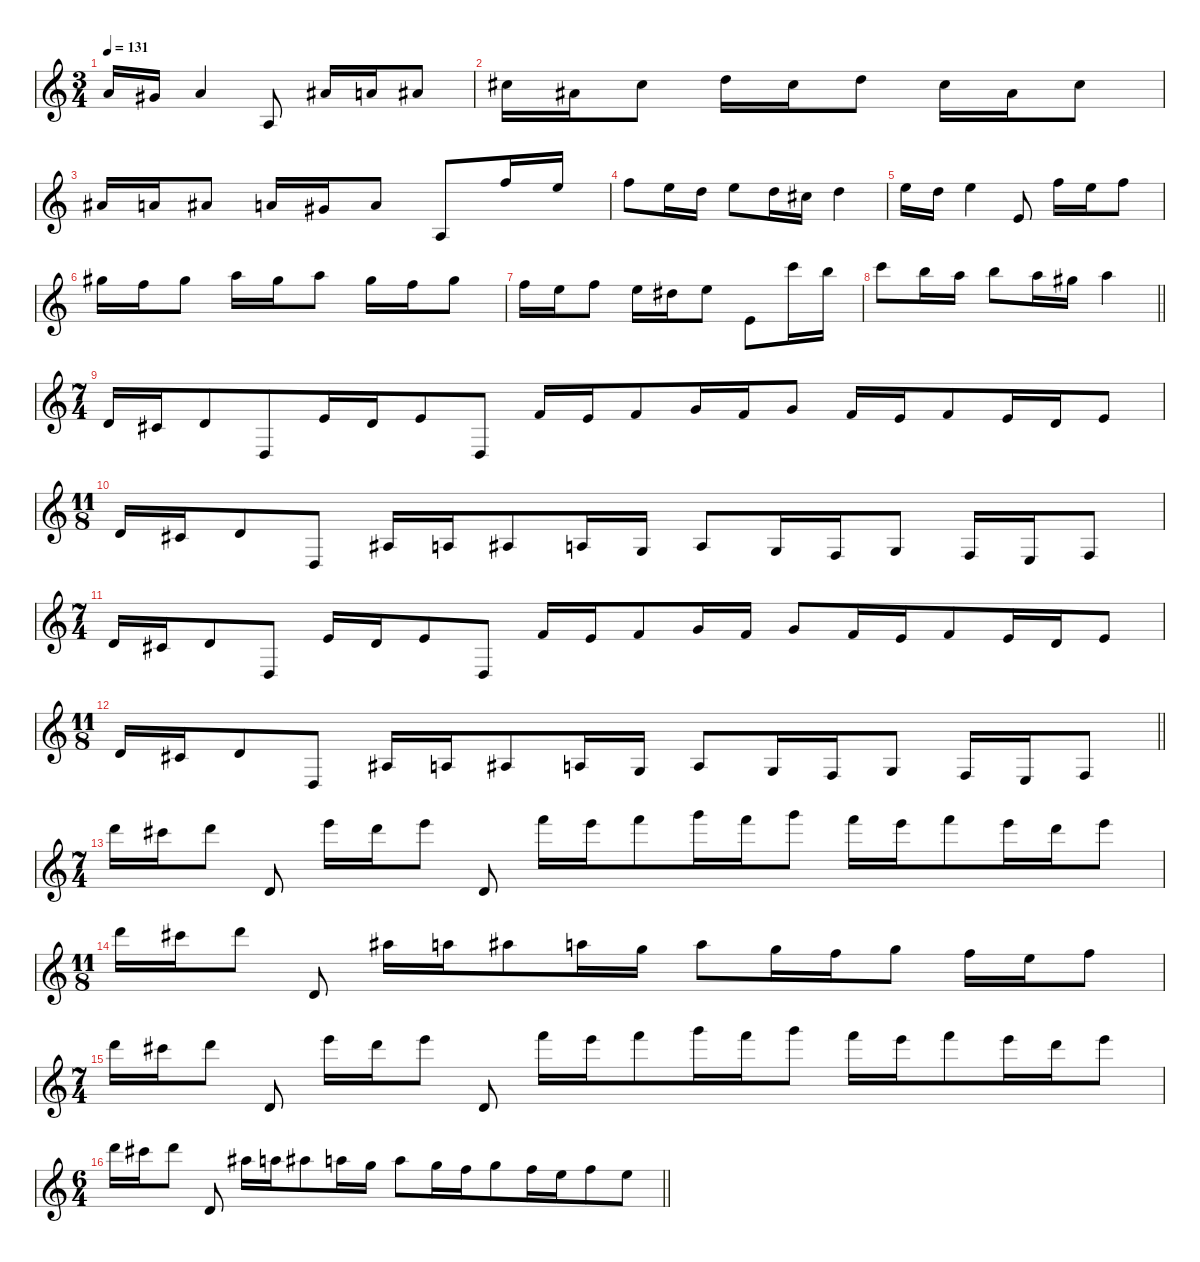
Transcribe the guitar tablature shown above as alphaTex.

\defaultSystemsLayout 4
\hideDynamics
\bracketExtendMode nobrackets
\singleTrackTrackNamePolicy hidden
\multiTrackTrackNamePolicy hidden
\otherSystemsTrackNameOrientation horizontal
\track ("Keyboards 1" "org.") {defaultSystemsLayout 16 instrument rockorgan}
\staff {score}
\tuning (E4 B3 G3 D3 A2 E2 A1)
\ts (3 4)
\tempo 131
\clef g2
\ks c
10.2.16{dy f beam Up} 9.2{acc #}.16{beam Up} 10.2.4{beam Up} 7.4.8{beam Up} 11.2{acc #}.16{beam Up} 10.2.16{beam Up} 11.2{acc #}.8{beam Up} |
14.2{acc #}.16{beam Down} 11.2{acc #}.16{beam Down} 14.2{acc #}.8{beam Down} 15.2.16{beam Down} 14.2{acc #}.16{beam Down} 15.2.8{beam Down} 14.2{acc #}.16{beam Down} 11.2{acc #}.16{beam Down} 14.2{acc #}.8{beam Down} |
11.2{acc #}.16{beam Up} 10.2.16{beam Up} 11.2{acc #}.8{beam Up} 10.2.16{beam Up} 9.2{acc #}.16{beam Up} 10.2.8{beam Up} 7.4.8{beam Up} 13.1.16{beam Up} 12.1.16{beam Up} |
13.1.8{beam Down} 12.1.16{beam Down} 10.1.16{beam Down} 12.1.8{beam Down} 10.1.16{beam Down} 9.1{acc #}.16{beam Down} 10.1.4{beam Down} |
12.1.16{beam Down} 10.1.16{beam Down} 12.1.4{beam Down} 9.3.8{beam Up} 13.1.16{beam Down} 12.1.16{beam Down} 13.1.8{beam Down} |
16.1{acc #}.16{beam Down} 13.1.16{beam Down} 16.1{acc #}.8{beam Down} 17.1.16{beam Down} 16.1{acc #}.16{beam Down} 17.1.8{beam Down} 16.1{acc #}.16{beam Down} 13.1.16{beam Down} 16.1{acc #}.8{beam Down} |
13.1.16{beam Down} 12.1.16{beam Down} 13.1.8{beam Down} 12.1.16{beam Down} 11.1{acc #}.16{beam Down} 12.1.8{beam Down} 9.3.8{beam Down} 20.1.16{beam Down} 19.1.16{beam Down} |
\barLineRight lightlight
20.1.8{beam Down} 19.1.16{beam Down} 17.1.16{beam Down} 19.1.8{beam Down} 17.1.16{beam Down} 16.1{acc #}.16{beam Down} 17.1.4{beam Down} |
\ts (7 4)
\beaming (8 6 4 4)
7.3.16{instrument lead1square beam Up} 6.3{acc #}.16{beam Up} 7.3.8{beam Up} 0.4.8{beam Up} 9.3.16{beam Up} 7.3.16{beam Up} 9.3.8{beam Up} 0.4.8{beam Up} 10.3.16{beam Up} 9.3.16{beam Up} 10.3.8{beam Up} 12.3.16{beam Up} 10.3.16{beam Up} 12.3.8{beam Up} 10.3.16{beam Up} 9.3.16{beam Up} 10.3.8{beam Up} 9.3.16{beam Up} 7.3.16{beam Up} 9.3.8{beam Up} |
\ts (11 8)
\beaming (8 3 3 3 2)
7.3.16{beam Up} 6.3{acc #}.16{beam Up} 7.3.8{beam Up} 0.4.8{beam Up} 8.4{acc #}.16{beam Up} 7.4.16{beam Up} 8.4{acc #}.8{beam Up} 7.4.16{beam Up} 5.4.16{beam Up} 7.4.8{beam Up} 5.4.16{beam Up} 3.4.16{beam Up} 5.4.8{beam Up} 3.4.16{beam Up} 2.4.16{beam Up} 3.4.8{beam Up} |
\ts (7 4)
\beaming (8 3 3 3 5)
7.3.16{beam Up} 6.3{acc #}.16{beam Up} 7.3.8{beam Up} 0.4.8{beam Up} 9.3.16{beam Up} 7.3.16{beam Up} 9.3.8{beam Up} 0.4.8{beam Up} 10.3.16{beam Up} 9.3.16{beam Up} 10.3.8{beam Up} 12.3.16{beam Up} 10.3.16{beam Up} 12.3.8{beam Up} 10.3.16{beam Up} 9.3.16{beam Up} 10.3.8{beam Up} 9.3.16{beam Up} 7.3.16{beam Up} 9.3.8{beam Up} |
\ts (11 8)
\beaming (8 3 3 3 2)
\barLineRight lightlight
7.3.16{beam Up} 6.3{acc #}.16{beam Up} 7.3.8{beam Up} 0.4.8{beam Up} 8.4{acc #}.16{beam Up} 7.4.16{beam Up} 8.4{acc #}.8{beam Up} 7.4.16{beam Up} 5.4.16{beam Up} 7.4.8{beam Up} 5.4.16{beam Up} 3.4.16{beam Up} 5.4.8{beam Up} 3.4.16{beam Up} 2.4.16{beam Up} 3.4.8{beam Up} |
\ts (7 4)
\beaming (8 6 4 4)
22.1.16{instrument pad1newage beam Down} 21.1{acc #}.16{beam Down} 22.1.8{beam Down beam split} 3.2.8{beam Up beam split} 24.1.16{beam Down beam merge} 22.1.16{beam Down beam merge} 24.1.8{beam Down beam split} 3.2.8{beam Up} 25.1.16{beam Down} 24.1.16{beam Down} 25.1.8{beam Down} 27.1.16{beam Down} 25.1.16{beam Down} 27.1.8{beam Down} 25.1.16{beam Down} 24.1.16{beam Down} 25.1.8{beam Down} 24.1.16{beam Down} 22.1.16{beam Down} 24.1.8{beam Down} |
\ts (11 8)
\beaming (8 3 3 3 2)
22.1.16{beam Down} 21.1{acc #}.16{beam Down} 22.1.8{beam Down beam split} 3.2.8{beam Up} 23.2{acc #}.16{beam Down} 22.2.16{beam Down} 23.2{acc #}.8{beam Down} 22.2.16{beam Down} 20.2.16{beam Down} 22.2.8{beam Down} 20.2.16{beam Down} 18.2.16{beam Down} 20.2.8{beam Down} 18.2.16{beam Down} 17.2.16{beam Down} 18.2.8{beam Down} |
\ts (7 4)
\beaming (8 6 4 4)
22.1.16{beam Down} 21.1{acc #}.16{beam Down} 22.1.8{beam Down beam split} 3.2.8{beam Up beam split} 24.1.16{beam Down} 22.1.16{beam Down} 24.1.8{beam Down beam split} 3.2.8{beam Up} 25.1.16{beam Down} 24.1.16{beam Down} 25.1.8{beam Down} 27.1.16{beam Down} 25.1.16{beam Down} 27.1.8{beam Down} 25.1.16{beam Down} 24.1.16{beam Down} 25.1.8{beam Down} 24.1.16{beam Down} 22.1.16{beam Down} 24.1.8{beam Down} |
\ts (6 4)
\beaming (8 6 6)
\barLineRight lightlight
22.1.16{beam Down} 21.1{acc #}.16{beam Down} 22.1.8{beam Down beam split} 3.2.8{beam Up beam split} 23.2{acc #}.16{beam Down} 22.2.16{beam Down} 23.2{acc #}.8{beam Down} 22.2.16{beam Down} 20.2.16{beam Down} 22.2.8{beam Down} 20.2.16{beam Down} 18.2.16{beam Down} 20.2.8{beam Down} 18.2.16{beam Down} 17.2.16{beam Down} 18.2.8{beam Down} 17.2.8{beam Down}
